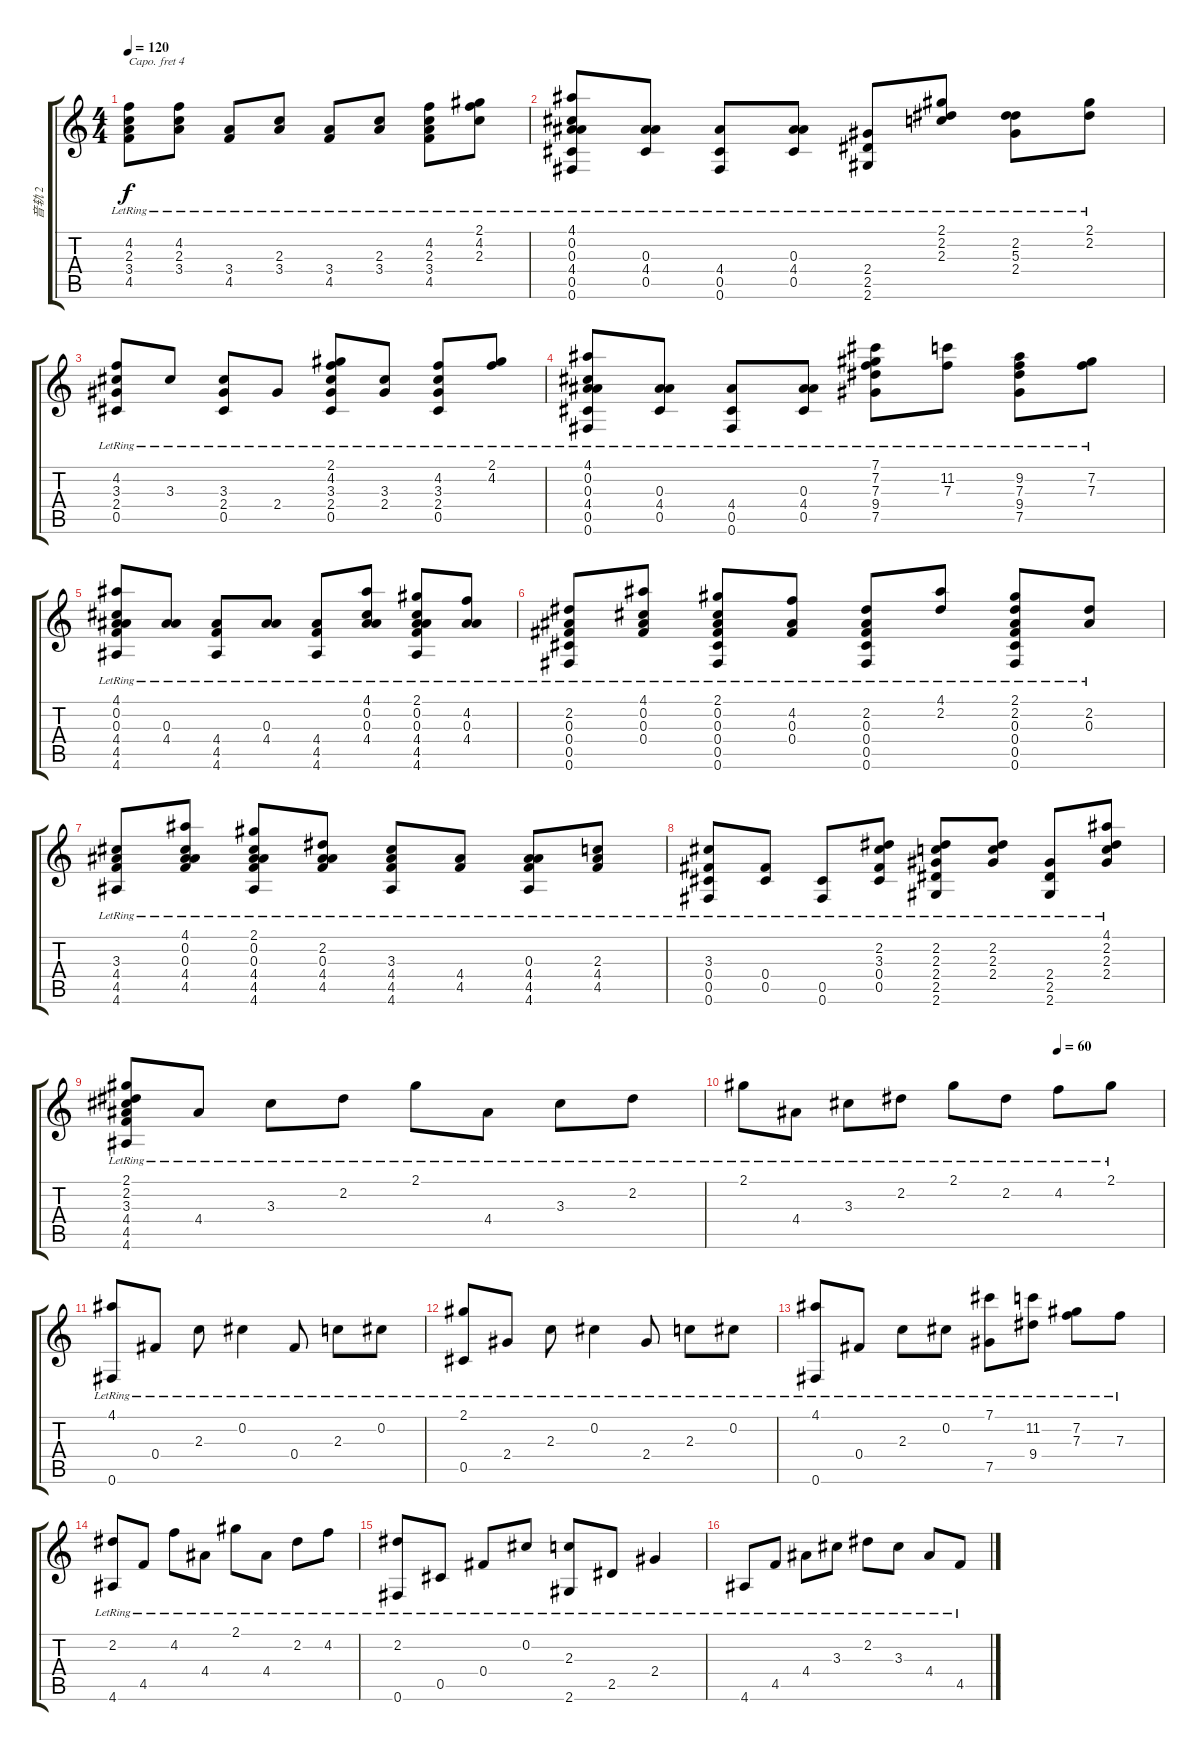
\track ("音轨 2" "音轨 2") {instrument acousticguitarsteel}
\staff {score tabs}
\capo 4
\tuning (D4 A3 Gb3 D3 A2 D2) {hide}
\ts (4 4)
\tempo 120
\clef g2
\ks c
(4.2{lr} 2.3{lr} 3.4{lr} 4.5{lr}).8{dy f} (4.2{lr} 2.3{lr} 3.4{lr}).8 (3.4{lr} 4.5{lr}).8 (2.3{lr} 3.4{lr}).8 (3.4{lr} 4.5{lr}).8 (2.3{lr} 3.4{lr}).8 (4.2{lr} 2.3{lr} 3.4{lr} 4.5{lr}).8 (2.1{lr} 4.2{lr} 2.3{lr}).8 |
(4.1{lr} 0.2{lr} 0.3{lr} 4.4{lr} 0.5{lr} 0.6{lr}).8 (0.3{lr} 4.4{lr} 0.5{lr}).8 (4.4{lr} 0.5{lr} 0.6{lr}).8 (0.3{lr} 4.4{lr} 0.5{lr}).8 (2.4{lr} 2.5{lr} 2.6{lr}).8 (2.1{lr} 2.2{lr} 2.3{lr}).8 (2.2{lr} 5.3{lr} 2.4{lr}).8 (2.1{lr} 2.2{lr}).8 |
(4.2{lr} 3.3{lr} 2.4{lr} 0.5{lr}).8 3.3{lr}.8 (3.3{lr} 2.4{lr} 0.5{lr}).8 2.4{lr}.8 (2.1{lr} 4.2{lr} 3.3{lr} 2.4{lr} 0.5{lr}).8 (3.3{lr} 2.4{lr}).8 (4.2{lr} 3.3{lr} 2.4{lr} 0.5{lr}).8 (2.1{lr} 4.2{lr}).8 |
(4.1{lr} 0.2{lr} 0.3{lr} 4.4{lr} 0.5{lr} 0.6{lr}).8 (0.3{lr} 4.4{lr} 0.5{lr}).8 (4.4{lr} 0.5{lr} 0.6{lr}).8 (0.3{lr} 4.4{lr} 0.5{lr}).8 (7.1{lr} 7.2{lr} 7.3{lr} 9.4{lr} 7.5{lr}).8 (11.2{lr} 7.3{lr}).8 (9.2{lr} 7.3{lr} 9.4{lr} 7.5{lr}).8 (7.2{lr} 7.3{lr}).8 |
(4.1{lr} 0.2{lr} 0.3{lr} 4.4{lr} 4.5{lr} 4.6{lr}).8 (0.3{lr} 4.4{lr}).8 (4.4{lr} 4.5{lr} 4.6{lr}).8 (0.3{lr} 4.4{lr}).8 (4.4{lr} 4.5{lr} 4.6{lr}).8 (4.1{lr} 0.2{lr} 0.3{lr} 4.4{lr}).8 (2.1{lr} 0.2{lr} 0.3{lr} 4.4{lr} 4.5{lr} 4.6{lr}).8 (4.2{lr} 0.3{lr} 4.4{lr}).8 |
(2.2{lr} 0.3{lr} 0.4{lr} 0.5{lr} 0.6{lr}).8 (4.1{lr} 0.2{lr} 0.3{lr} 0.4{lr}).8 (2.1{lr} 0.2{lr} 0.3{lr} 0.4{lr} 0.5{lr} 0.6{lr}).8 (4.2{lr} 0.3{lr} 0.4{lr}).8 (2.2{lr} 0.3{lr} 0.4{lr} 0.5{lr} 0.6{lr}).8 (4.1{lr} 2.2{lr}).8 (2.1{lr} 2.2{lr} 0.3{lr} 0.4{lr} 0.5{lr} 0.6{lr}).8 (2.2{lr} 0.3{lr}).8 |
(3.3{lr} 4.4{lr} 4.5{lr} 4.6{lr}).8 (4.1{lr} 0.2{lr} 0.3{lr} 4.4{lr} 4.5{lr}).8 (2.1{lr} 0.2{lr} 0.3{lr} 4.4{lr} 4.5{lr} 4.6{lr}).8 (2.2{lr} 0.3{lr} 4.4{lr} 4.5{lr}).8 (3.3{lr} 4.4{lr} 4.5{lr} 4.6{lr}).8 (4.4{lr} 4.5{lr}).8 (0.3{lr} 4.4{lr} 4.5{lr} 4.6{lr}).8 (2.3{lr} 4.4{lr} 4.5{lr}).8 |
(3.3{lr} 0.4{lr} 0.5{lr} 0.6{lr}).8 (0.4{lr} 0.5{lr}).8 (0.5{lr} 0.6{lr}).8 (2.2{lr} 3.3{lr} 0.4{lr} 0.5{lr}).8 (2.2{lr} 2.3{lr} 2.4{lr} 2.5{lr} 2.6{lr}).8 (2.2{lr} 2.3{lr} 2.4{lr}).8 (2.4{lr} 2.5{lr} 2.6{lr}).8 (4.1{lr} 2.2{lr} 2.3{lr} 2.4{lr}).8 |
(2.1{lr} 2.2{lr} 3.3{lr} 4.4{lr} 4.5{lr} 4.6{lr}).8 4.4{lr}.8 3.3{lr}.8 2.2{lr}.8 2.1{lr}.8 4.4{lr}.8 3.3{lr}.8 2.2{lr}.8 |
\tempo (60 0.75)
2.1{lr}.8 4.4{lr}.8 3.3{lr}.8 2.2{lr}.8 2.1{lr}.8 2.2{lr}.8 4.2{lr}.8 2.1{lr}.8 |
(4.1{lr} 0.6{lr}).8 0.4{lr}.8 2.3{lr}.8 0.2{lr}.4 0.4{lr}.8 2.3{lr}.8 0.2{lr}.8 |
(2.1{lr} 0.5{lr}).8 2.4{lr}.8 2.3{lr}.8 0.2{lr}.4 2.4{lr}.8 2.3{lr}.8 0.2{lr}.8 |
(4.1{lr} 0.6{lr}).8 0.4{lr}.8 2.3{lr}.8 0.2{lr}.8 (7.1{lr} 7.5{lr}).8 (11.2{lr} 9.4{lr}).8 (7.2{lr} 7.3{lr}).8 7.3{lr}.8 |
(2.2{lr} 4.6{lr}).8 4.5{lr}.8 4.2{lr}.8 4.4{lr}.8 2.1{lr}.8 4.4{lr}.8 2.2{lr}.8 4.2{lr}.8 |
(2.2{lr} 0.6{lr}).8 0.5{lr}.8 0.4{lr}.8 0.2{lr}.8 (2.3{lr} 2.6{lr}).8 2.5{lr}.8 2.4{lr}.4 |
4.6{lr}.8 4.5{lr}.8 4.4{lr}.8 3.3{lr}.8 2.2{lr}.8 3.3{lr}.8 4.4{lr}.8 4.5{lr}.8
